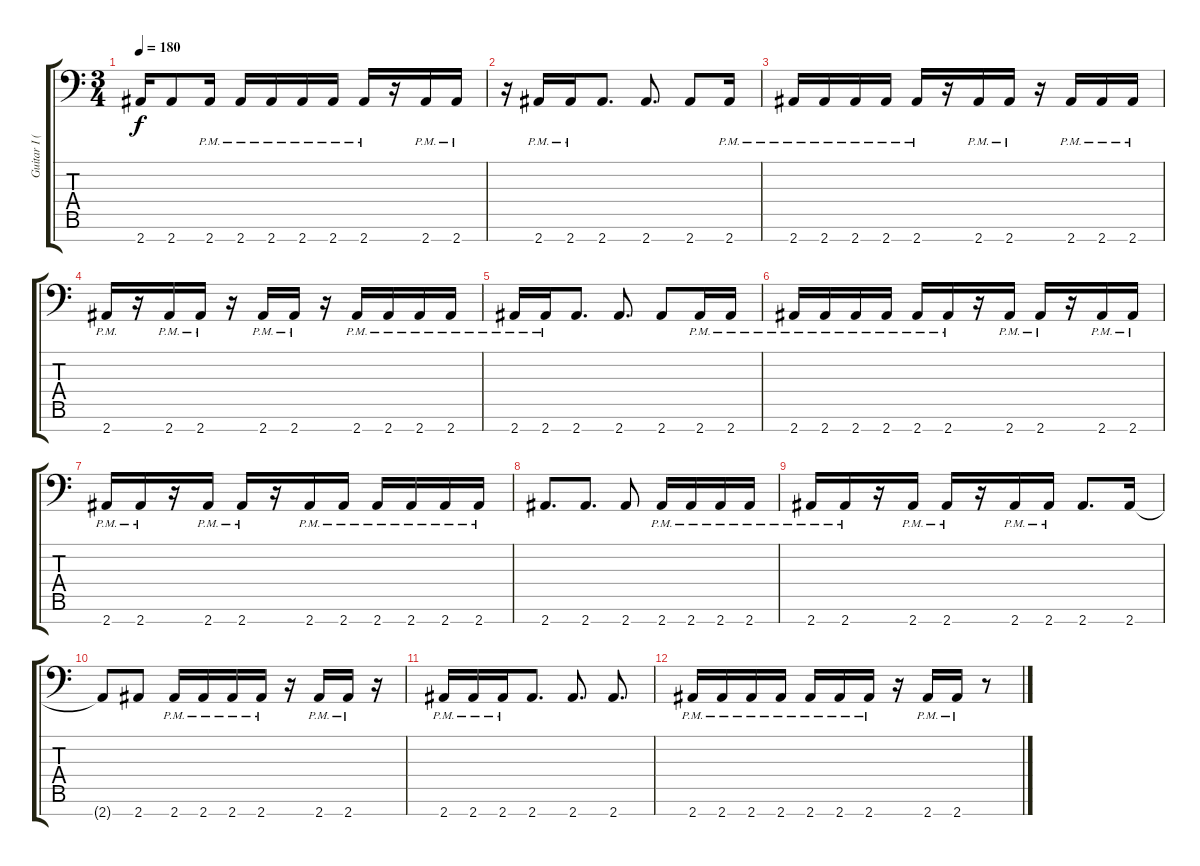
\track ("Guitar I (Left)" "Guitar I (") {instrument overdrivenguitar}
\staff {score tabs}
\tuning (Eb4 Bb3 Gb3 Db3 Ab2 Eb2 Ab1) {hide}
\ts (3 4)
\tempo 180
\clef f4
\ks c
2.7{t}.16{dy f} 2.7.8 2.7{pm}.16 2.7{pm}.16 2.7{pm}.16 2.7{pm}.16 2.7{pm}.16 2.7{pm}.16 r.16 2.7{pm}.16 2.7{pm}.16 |
r.16 2.7{pm}.16 2.7{pm}.16 2.7.8{d} 2.7.8{d} 2.7.8 2.7{pm}.16 |
2.7{pm}.16 2.7{pm}.16 2.7{pm}.16 2.7{pm}.16 2.7{pm}.16 r.16 2.7{pm}.16 2.7{pm}.16 r.16 2.7{pm}.16 2.7{pm}.16 2.7{pm}.16 |
2.7{pm}.16 r.16 2.7{pm}.16 2.7{pm}.16 r.16 2.7{pm}.16 2.7{pm}.16 r.16 2.7{pm}.16 2.7{pm}.16 2.7{pm}.16 2.7{pm}.16 |
2.7{pm}.16 2.7{pm}.16 2.7.8{d} 2.7.8{d} 2.7.8 2.7{pm}.16 2.7{pm}.16 |
2.7{pm}.16 2.7{pm}.16 2.7{pm}.16 2.7{pm}.16 2.7{pm}.16 2.7{pm}.16 r.16 2.7{pm}.16 2.7{pm}.16 r.16 2.7{pm}.16 2.7{pm}.16 |
2.7{pm}.16 2.7{pm}.16 r.16 2.7{pm}.16 2.7{pm}.16 r.16 2.7{pm}.16 2.7{pm}.16 2.7{pm}.16 2.7{pm}.16 2.7{pm}.16 2.7{pm}.16 |
2.7.8{d} 2.7.8{d} 2.7.8 2.7{pm}.16 2.7{pm}.16 2.7{pm}.16 2.7{pm}.16 |
2.7{pm}.16 2.7{pm}.16 r.16 2.7{pm}.16 2.7{pm}.16 r.16 2.7{pm}.16 2.7{pm}.16 2.7.8{d} 2.7.16 |
2.7{t}.8 2.7.8 2.7{pm}.16 2.7{pm}.16 2.7{pm}.16 2.7{pm}.16 r.16 2.7{pm}.16 2.7{pm}.16 r.16 |
2.7{pm}.16 2.7{pm}.16 2.7{pm}.16 2.7.8{d} 2.7.8{d} 2.7.8{d} |
2.7{pm}.16 2.7{pm}.16 2.7{pm}.16 2.7{pm}.16 2.7{pm}.16 2.7{pm}.16 2.7{pm}.16 r.16 2.7{pm}.16 2.7{pm}.16 r.8
